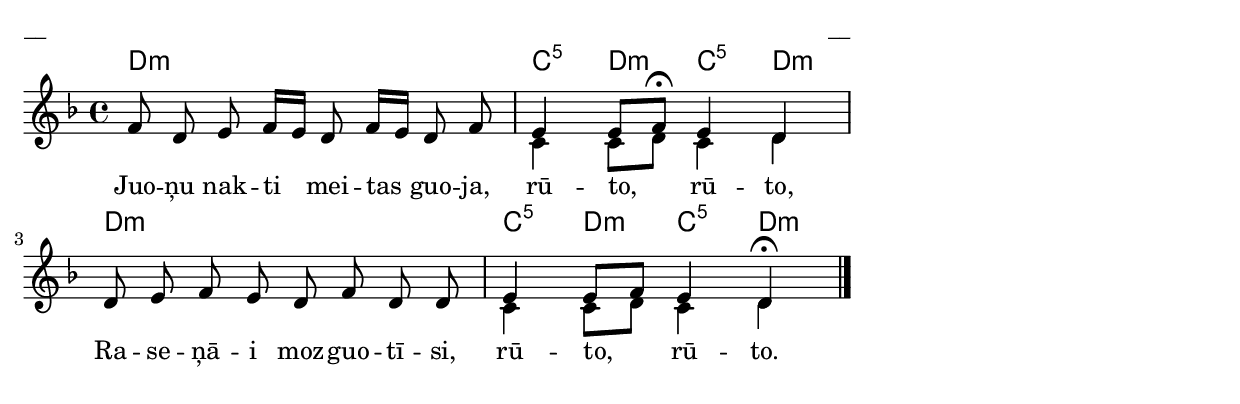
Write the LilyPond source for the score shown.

\version "2.13.16"
%\header {
%    title = "Juoņu nakti meitas guoja"
%}
% Katrīna Riekstiņa, #48 (Grodi)
\paper {
line-width = 14\cm
left-margin = 0.4\cm
between-system-padding = 0.1\cm
between-system-space = 0.1\cm
}
\layout {
indent = #0
ragged-last = ##f
}


voiceA = \relative c' {
\clef "treble"
\key d \minor
\time 4/4
f8 d e f16[ e] d8 f16[ e] d8 f | 
e4 e8[ f\fermata] e4 d |
d8 e f e d f d d | 
e4 e8[ f] e4 d\fermata
\bar "|."
} 

voiceB = \relative c' {
\clef "treble"
\key d \minor
\time 4/4
s1 | c4 c8[ d] c4 d | 
s1 | c4 c8[ d] c4 d
\bar "|."
} 


lyricA = \lyricmode {
Juo -- ņu nak -- ti mei -- tas guo -- ja, 
rū -- to, rū -- to, 
Ra -- se -- ņā -- i moz -- guo -- tī -- si, 
rū -- to, rū -- to. 
}

chordsA = \chordmode {
\time 4/4
d1:m | c4:5 d4:m c4:5 d4:m |
d1:m | c4:5 d4:m c4:5 d4:m |
}

fullScore = <<
\new ChordNames { 
\set chordChanges = ##t
\chordsA 
}
\new Staff {
<<
\new Voice = "voiceA" { \voiceOne \autoBeamOff \voiceA }
\new Voice = "voiceB" { \voiceTwo \autoBeamOff \voiceB }
\lyricsto "voiceA" \new Lyrics \lyricA
>>
}
>>

\score {
\fullScore
\header { piece = "__" opus = "__" }
}
\markup { \with-color #(x11-color 'white) \sans \smaller "__" }
\score {
\unfoldRepeats
\fullScore
\midi {
\context { \Staff \remove "Staff_performer" }
\context { \Voice \consists "Staff_performer" }
}
}



